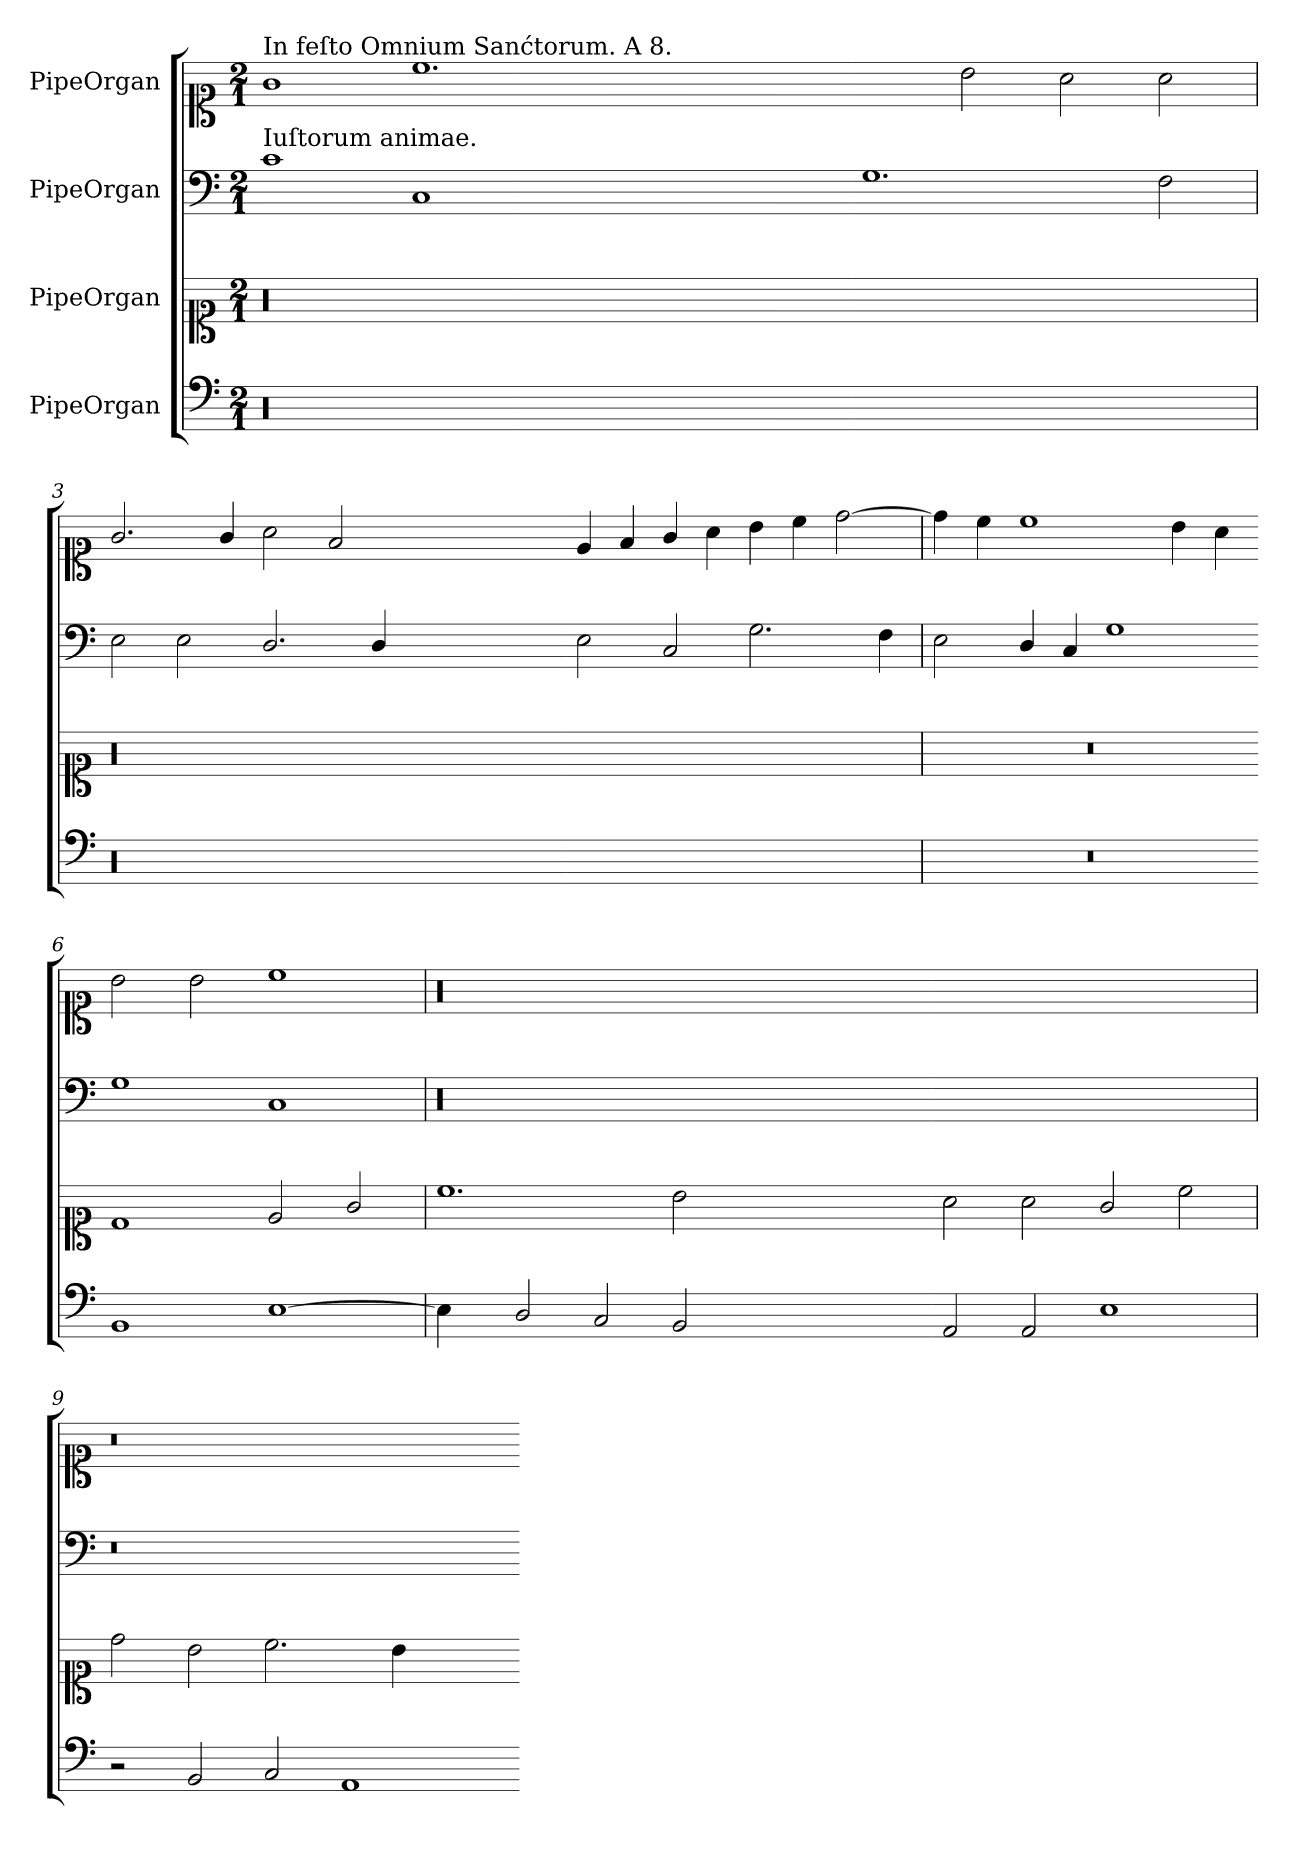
**kern	**kern	**kern	**kern
*part4	*part3	*part2	*part1
*staff4	*staff3	*staff2	*staff1
*I"PipeOrgan	*I"PipeOrgan	*I"PipeOrgan	*I"PipeOrgan
*clefF5	*clefC1	*clefF4	*clefC1
*k[]	*k[]	*k[]	*k[]
*M2/1	*M2/1	*M2/1	*M2/1
=1	=1	=1	=1
!	!	!	!LO:TX:a:t=In feſto Omnium Sanćtorum.   A 8.
!	!	!LO:TX:a:t=Iuſtorum animae.	!
00r	00r	1c	1g
.	.	1C	1.cc
.	.	0ryy	.
.	.	.	1.ryy
=2-	=2-	=2-	=2-
0ryy	0ryy	1.G	2ryy
.	.	.	2b\
.	.	.	2a\
.	.	2F\	2a\
=3	=3	=3	=3
00r	00r	2E\	2.g/
.	.	2E\	.
.	.	.	4g/
.	.	2.D/	2a\
.	.	.	2f/
.	.	4D/	.
.	.	0ryy	0ryy
=4-	=4-	=4-	=4-
0ryy	0ryy	2E\	4e/
.	.	.	4f/
.	.	2C/	4g/
.	.	.	4a\
.	.	2.G\	4b\
.	.	.	4cc\
.	.	.	[2dd\
.	.	4F\	.
=5	=5	=5	=5
0r	0r	2E\	4dd!\]
.	.	.	4cc\
.	.	4D/	1cc
.	.	4C/	.
.	.	1G	.
.	.	.	4b\
.	.	.	4a\
=6-	=6-	=6-	=6-
1GG	1d	1G	2b\
.	.	.	2b\
[1C	2e/	1C	1cc
.	2g/	.	.
=7	=7	=7	=7
!LO:N:vis=4	!	!	!
2C!\]	1.cc	00r	00r
2BB/	.	.	.
2AA/	.	.	.
2GG/	2b\	.	.
0ryy	0ryy	.	.
=8-	=8-	=8-	=8-
2FF/	2a\	0ryy	0ryy
2FF/	2a\	.	.
1C	2g/	.	.
.	2cc\	.	.
=9	=9	=9	=9
2r	2dd\	0r	0r
2GG/	2b\	.	.
2AA/	2.cc\	.	.
1FF	.	.	.
.	4b\	.	.
.	2ryy	2ryy	2ryy
=-	=-	=-	=-
*-	*-	*-	*-
